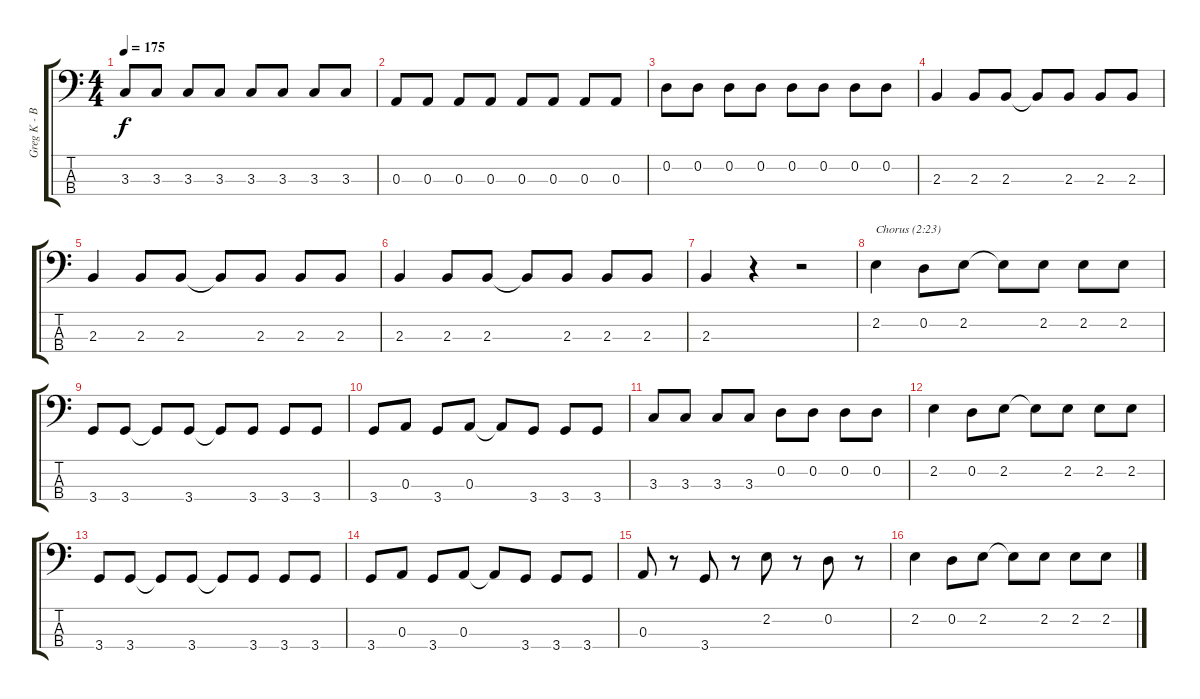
\track ("Greg K - Bass" "Greg K - B") {instrument electricbasspick}
\staff {score tabs}
\tuning (G2 D2 A1 E1) {hide}
\ts (4 4)
\tempo 175
\clef f4
\ks c
3.3.8{dy f} 3.3.8 3.3.8 3.3.8 3.3.8 3.3.8 3.3.8 3.3.8 |
0.3.8 0.3.8 0.3.8 0.3.8 0.3.8 0.3.8 0.3.8 0.3.8 |
0.2.8 0.2.8 0.2.8 0.2.8 0.2.8 0.2.8 0.2.8 0.2.8 |
2.3.4 2.3.8 2.3.8 2.3{t}.8 2.3.8 2.3.8 2.3.8 |
2.3.4 2.3.8 2.3.8 2.3{t}.8 2.3.8 2.3.8 2.3.8 |
2.3.4 2.3.8 2.3.8 2.3{t}.8 2.3.8 2.3.8 2.3.8 |
2.3.4 r.4 r.2 |
2.2.4{txt "Chorus (2:23)"} 0.2.8 2.2.8 2.2{t}.8 2.2.8 2.2.8 2.2.8 |
3.4.8 3.4.8 3.4{t}.8 3.4.8 3.4{t}.8 3.4.8 3.4.8 3.4.8 |
3.4.8 0.3.8 3.4.8 0.3.8 0.3{t}.8 3.4.8 3.4.8 3.4.8 |
3.3.8 3.3.8 3.3.8 3.3.8 0.2.8 0.2.8 0.2.8 0.2.8 |
2.2.4 0.2.8 2.2.8 2.2{t}.8 2.2.8 2.2.8 2.2.8 |
3.4.8 3.4.8 3.4{t}.8 3.4.8 3.4{t}.8 3.4.8 3.4.8 3.4.8 |
3.4.8 0.3.8 3.4.8 0.3.8 0.3{t}.8 3.4.8 3.4.8 3.4.8 |
0.3.8 r.8 3.4.8 r.8 2.2.8 r.8 0.2.8 r.8 |
2.2.4 0.2.8 2.2.8 2.2{t}.8 2.2.8 2.2.8 2.2.8
